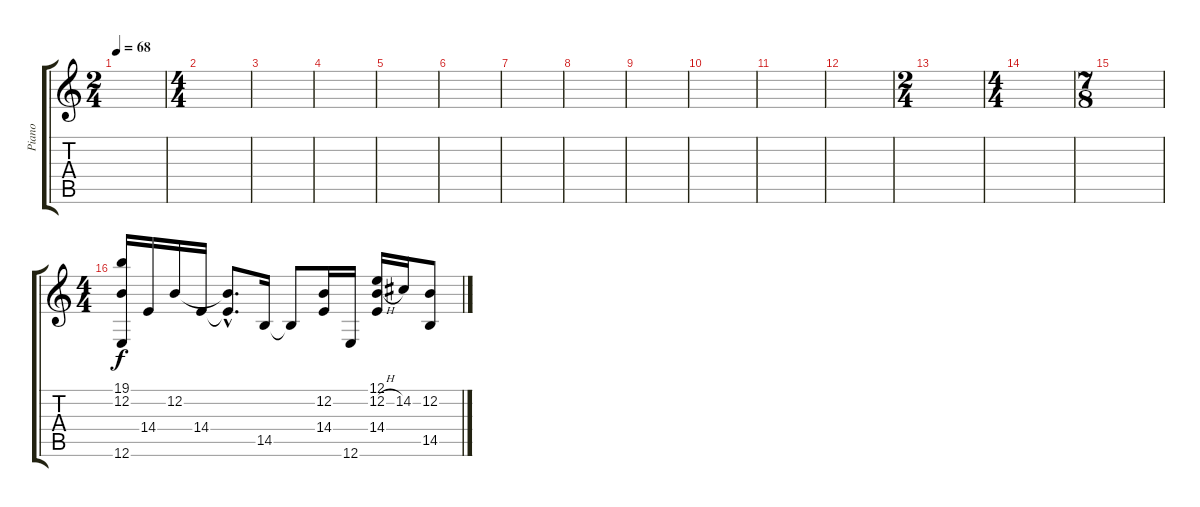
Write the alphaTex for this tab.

\track ("Piano" "Piano") {instrument electricpiano1}
\staff {score tabs}
\tuning (E4 B3 G3 D3 A2 E2) {hide}
\ts (2 4)
\tempo 68
\clef g2
\ks c
|
\ts (4 4)
|
|
|
|
|
|
|
|
|
|
|
\ts (2 4)
|
\ts (4 4)
|
\ts (7 8)
|
\ts (4 4)
(19.1 12.2 12.6).16 14.4.16 12.2.16 14.4.16 (12.2{hac t} 14.4{hac t}).8{d} 14.5.16 14.5{t}.8 (12.2 14.4).16 12.6.16 (12.1 12.2{h} 14.4).16 14.2.16 (12.2 14.5).8
